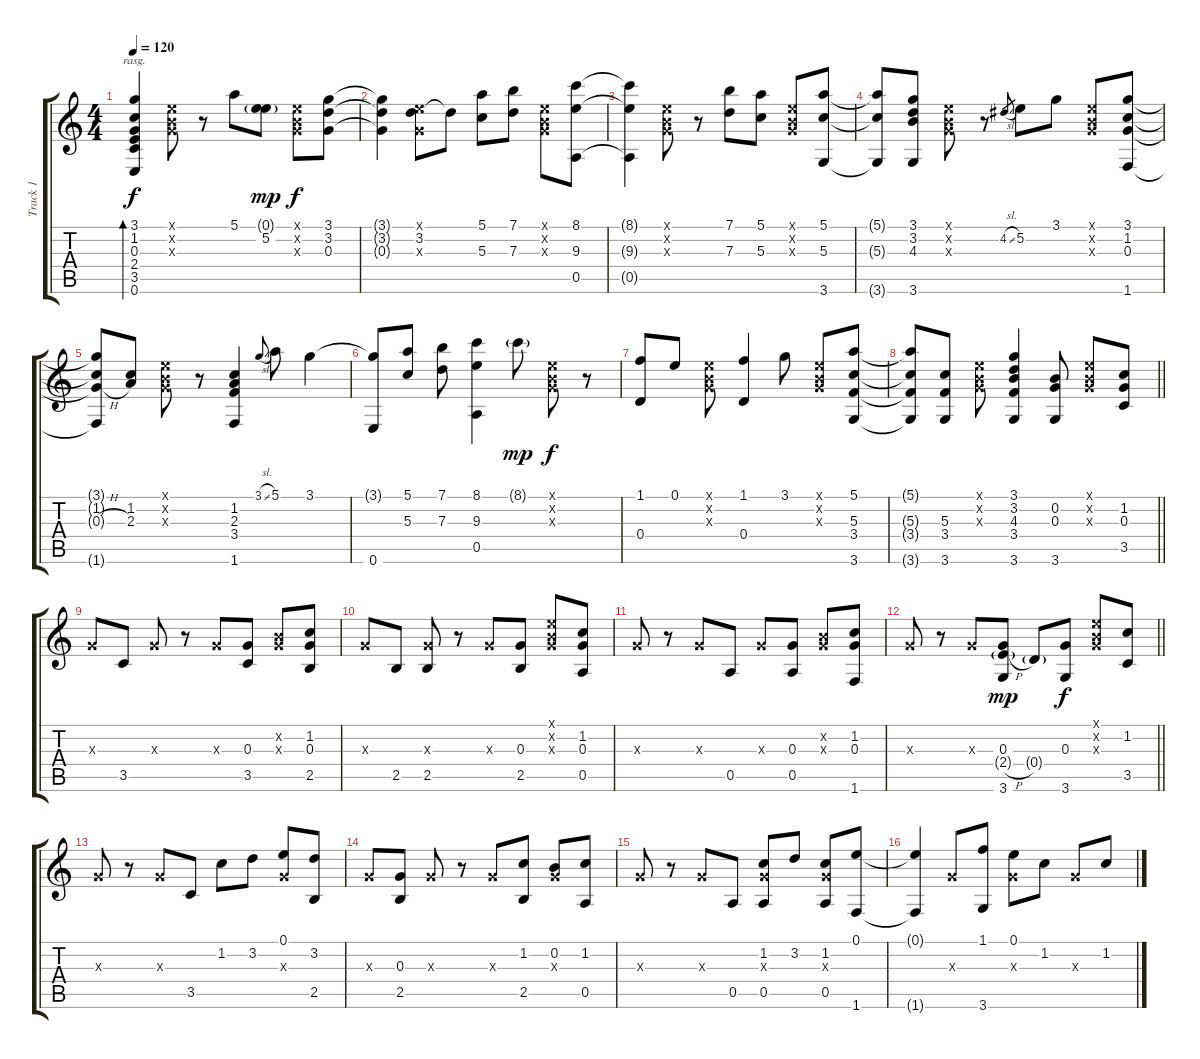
\track ("Track 1" "Track 1") {instrument acousticguitarsteel}
\staff {score tabs}
\tuning (E4 B3 G3 D3 A2 E2) {hide}
\ts (4 4)
\tempo 120
\clef g2
\ks c
(3.1 1.2 0.3 2.4 3.5 0.6).4{bd 120 rasg ii dy f} (0.1{x} 0.2{x} 0.3{x}).8 r.8 5.1.8 (0.1{g} 5.2).8{dy mp} (0.1{x} 0.2{x} 0.3{x}).8{dy f} (3.1 3.2 0.3).8 |
(3.1{t} 3.2{t} 0.3{t}).4 (0.1{x} 3.2 0.3{x}).8 3.2{t}.8 (5.1 5.3).8 (7.1 7.3).8 (0.1{x} 0.2{x} 0.3{x}).8 (8.1 9.3 0.5).8 |
(8.1{t} 9.3{t} 0.5{t}).4 (0.1{x} 0.2{x} 0.3{x}).8 r.8 (7.1 7.3).8 (5.1 5.3).8 (0.1{x} 0.2{x} 0.3{x}).8 (5.1 5.3 3.6).8 |
(5.1{t} 5.3{t} 3.6{t}).8 (3.1 3.2 4.3 3.6).8 (0.1{x} 0.2{x} 0.3{x}).8 r.8 4.2{sl}.8{gr} 5.2.8 3.1.8 (0.1{x} 0.2{x} 0.3{x}).8 (3.1 1.2 0.3 1.6).8 |
(3.1{t} 1.2{t} 0.3{h t} 1.6{t}).8 (1.2 2.3).8 (0.1{x} 0.2{x} 0.3{x}).8 r.8 (1.2 2.3 3.4 1.6).4 3.1{sl}.8{gr onbeat} 5.1.8 3.1.4 |
(3.1{t} 0.6).8 (5.1 5.3).8 (7.1 7.3).8 (8.1 9.3 0.5).4 8.1{g}.8{dy mp} (0.1{x} 0.2{x} 0.3{x}).8{dy f} r.8 |
(1.1 0.4).8 0.1.8 (0.1{x} 0.2{x} 0.3{x}).8 (1.1 0.4).4 3.1.8 (0.1{x} 0.2{x} 0.3{x}).8 (5.1 5.3 3.4 3.6).8 |
\barLineRight lightlight
(5.1{t} 5.3{t} 3.4{t} 3.6{t}).8 (5.3 3.4 3.6).8 (0.1{x} 0.2{x} 0.3{x}).8 (3.1 3.2 4.3 3.4 3.6).4 (0.2 0.3 3.6).8 (0.1{x} 0.2{x} 0.3{x}).8 (1.2 0.3 3.5).8 |
0.3{x}.8 3.5.8 0.3{x}.8 r.8 0.3{x}.8 (0.3 3.5).8 (0.2{x} 0.3{x}).8 (1.2 0.3 2.5).8 |
0.3{x}.8 2.5.8 (0.3{x} 2.5).8 r.8 0.3{x}.8 (0.3 2.5).8 (0.1{x} 0.2{x} 0.3{x}).8 (1.2 0.3 0.5).8 |
0.3{x}.8 r.8 0.3{x}.8 0.5.8 0.3{x}.8 (0.3 0.5).8 (0.2{x} 0.3{x}).8 (1.2 0.3 1.6).8 |
\barLineRight lightlight
0.3{x}.8 r.8 0.3{x}.8 (0.3 2.4{h g} 3.6).8{dy mp} 0.4{g}.8 (0.3 3.6).8{dy f} (0.1{x} 0.2{x} 0.3{x}).8 (1.2 3.5).8 |
0.3{x}.8 r.8 0.3{x}.8 3.5.8 1.2.8 3.2.8 (0.1 0.3{x}).8 (3.2 2.5).8 |
0.3{x}.8 (0.3 2.5).8 0.3{x}.8 r.8 0.3{x}.8 (1.2 2.5).8 (0.2 0.3{x}).8 (1.2 0.5).8 |
0.3{x}.8 r.8 0.3{x}.8 0.5.8 (1.2 0.3{x} 0.5).8 3.2.8 (1.2 0.3{x} 0.5).8 (0.1 1.6).8 |
(0.1{t} 1.6{t}).4 0.3{x}.8 (1.1 3.6).8 (0.1 0.3{x}).8 1.2.8 0.3{x}.8 1.2.8
